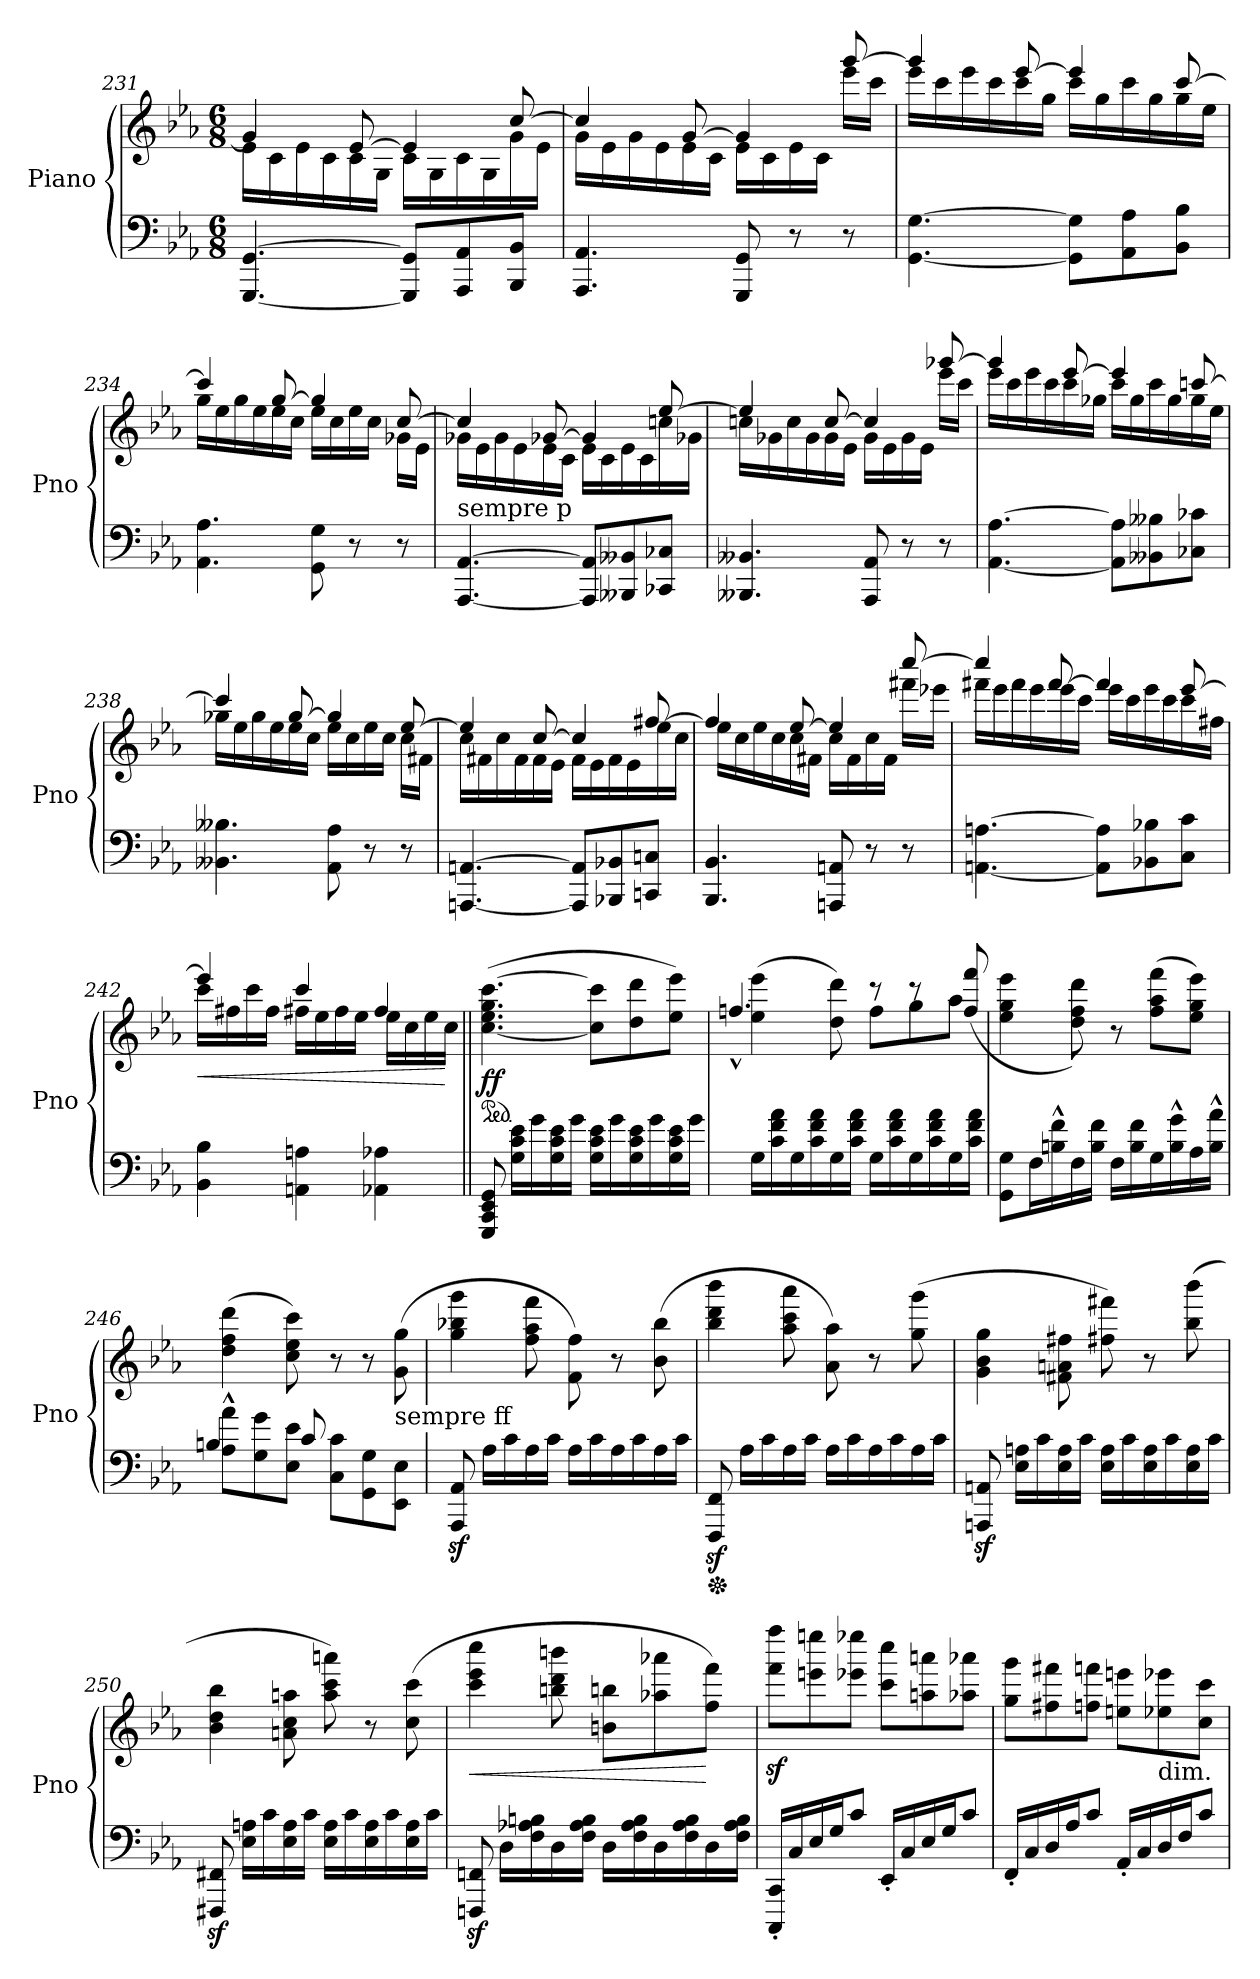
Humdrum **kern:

**kern	**kern	**dynam
*part1	*part1	*part1
*staff2	*staff1	*staff1/2
*I"Piano	*	*
*I'Pno	*	*
!!LO:LB:g=z
*clefF4	*clefG2	*
*k[b-e-a-]	*k[b-e-a-]	*
*E-:	*E-:	*
*M6/8	*M6/8	*
=231	=231	=231
*	*^	*
[4.GGG/ [4.GG/	4g/]	16e-\LL	.
.	.	16c\	.
.	.	16e-\	.
.	.	16c\	.
.	[8e-/	16c\	.
.	.	16G\JJ	.
8GGG/] 8GG/]L	4e-/]	16c\LL	.
.	.	16G\	.
8AAA-/ 8AA-/	.	16c\	.
.	.	16G\	.
8BBB-/ 8BB-/J	[8cc/	16g\	.
.	.	16e-\JJ	.
=232	=232	=232	=232
4.AAA-/ 4.AA-/	4cc/]	16g\LL	.
.	.	16e-\	.
.	.	16g\	.
.	.	16e-\	.
.	[8g/	16e-\	.
.	.	16c\JJ	.
8GGG/ 8GG/	4g/]	16e-\LL	.
.	.	16c\	.
8r	.	16e-\	.
.	.	16c\JJ	.
8r	[8ggg/	16eee-\LL	.
.	.	16ccc\JJ	.
=233	=233	=233	=233
[4.GG\ [4.G\	4ggg/]	16eee-\LL	.
.	.	16ccc\	.
.	.	16eee-\	.
.	.	16ccc\	.
.	[8eee-/	16ccc\	.
.	.	16gg\JJ	.
8GG\] 8G\]L	4eee-/]	16ccc\LL	.
.	.	16gg\	.
8AA-\ 8A-\	.	16ccc\	.
.	.	16gg\	.
8BB-\ 8B-\J	[8ccc/	16gg\	.
.	.	16ee-\JJ	.
=234	=234	=234	=234
4.AA-\ 4.A-\	4ccc/]	16gg\LL	.
.	.	16ee-\	.
.	.	16gg\	.
.	.	16ee-\	.
.	[8gg/	16ee-\	.
.	.	16cc\JJ	.
8GG\ 8G\	4gg/]	16ee-\LL	.
.	.	16cc\	.
8r	.	16ee-\	.
.	.	16cc\JJ	.
8r	[8cc/	16g-X\LL	.
.	.	16e-\JJ	.
!!LO:PB:g=z	!!
=235	=235	=235	=235
!LO:TX:a:t=sempre p	!	!	!
[4.AAA-/ [4.AA-/	4cc/]	16g-X\LL	.
.	.	16e-\	.
.	.	16g-\	.
.	.	16e-\	.
.	[8g-X/	16e-\	.
.	.	16c\JJ	.
8AAA-/] 8AA-/]L	4g-/]	16e-\LL	.
.	.	16c\	.
8BBB--X/ 8BB--X/	.	16e-\	.
.	.	16c\	.
8CC-X/ 8C-X/J	[8ee-/	16ccn\	.
.	.	16g-X\JJ	.
=236	=236	=236	=236
4.BBB--X/ 4.BB--X/	4ee-/]	16ccn\LL	.
.	.	16g-X\	.
.	.	16cc\	.
.	.	16g-\	.
.	[8cc/	16g-\	.
.	.	16e-\JJ	.
8AAA-/ 8AA-/	4cc/]	16g-\LL	.
.	.	16e-\	.
8r	.	16g-\	.
.	.	16e-\JJ	.
8r	[8ggg-X/	16eee-\LL	.
.	.	16ccc\JJ	.
=237	=237	=237	=237
[4.AA-\ [4.A-\	4ggg-/]	16eee-\LL	.
.	.	16ccc\	.
.	.	16eee-\	.
.	.	16ccc\	.
.	[8eee-/	16ccc\	.
.	.	16gg-X\JJ	.
8AA-\] 8A-\]L	4eee-/]	16ccc\LL	.
.	.	16gg-\	.
8BB--X\ 8B--X\	.	16ccc\	.
.	.	16gg-\	.
8C-X\ 8c-X\J	[8cccn/	16gg-\	.
.	.	16ee-\JJ	.
!!LO:LB:g=z	!!
=238	=238	=238	=238
4.BB--X\ 4.B--X\	4ccc/]	16gg-X\LL	.
.	.	16ee-\	.
.	.	16gg-\	.
.	.	16ee-\	.
.	[8gg-/	16ee-\	.
.	.	16cc\JJ	.
8AA-\ 8A-\	4gg-/]	16ee-\LL	.
.	.	16cc\	.
8r	.	16ee-\	.
.	.	16cc\JJ	.
8r	[8ee-/	16cc\LL	.
.	.	16f#X\JJ	.
=239	=239	=239	=239
[4.AAAn/ [4.AAn/	4ee-/]	16cc\LL	.
.	.	16f#X\	.
.	.	16cc\	.
.	.	16f#\	.
.	[8cc/	16f#\	.
.	.	16e-\JJ	.
8AAA/] 8AA/]L	4cc/]	16f#\LL	.
.	.	16e-\	.
8BBB-X/ 8BB-X/	.	16f#\	.
.	.	16e-\	.
8CCn/ 8Cn/J	[8ff#X/	16ee-\	.
.	.	16cc\JJ	.
=240	=240	=240	=240
4.BBB-/ 4.BB-/	4ff#/]	16ee-\LL	.
.	.	16cc\	.
.	.	16ee-\	.
.	.	16cc\	.
.	[8ee-/	16cc\	.
.	.	16f#X\JJ	.
8AAAn/ 8AAn/	4ee-/]	16cc\LL	.
.	.	16f#\	.
8r	.	16cc\	.
.	.	16f#\JJ	.
8r	[8cccc/	16fff#X\LL	.
.	.	16eee-X\JJ	.
!!LO:LB:g=z	!!
=241	=241	=241	=241
[4.AAn\ [4.An\	4cccc/]	16fff#X\LL	.
.	.	16eee-\	.
.	.	16fff#\	.
.	.	16eee-\	.
.	[8fff#/	16eee-\	.
.	.	16ccc\JJ	.
8AA\] 8A\]L	4fff#/]	16eee-\LL	.
.	.	16ccc\	.
8BB-X\ 8B-X\	.	16eee-\	.
.	.	16ccc\	.
8C\ 8c\J	[8eee-/	16ccc\	.
.	.	16ff#X\JJ	.
=242	=242	=242	=242
!	!	!	!LO:HP:b
4BB-\ 4B-\	4eee-/]	16ccc\LL	<
.	.	16ff#X\	.
.	.	16ccc\	.
.	.	16ff#\JJ	.
4AAn\ 4An\	4ccc/	16ff#X\LL	.
.	.	16ee-\	.
.	.	16ff#\	.
.	.	16ee-\JJ	.
4AA-X\ 4A-X\	4ff#/	16ee-\LL	.
.	.	16cc\	.
.	.	16ee-\	.
.	.	16cc\JJ	[
*	*v	*v	*
=243||	=243||	=243||
*	*ped	*
*	*^	*
!	!	!	!LO:DY:b
*	*v	*v	*
8GGG/ 8CC/ 8EE-/ 8GG/	([4.cc\ 4.ee-\ 4.gg\ [4.ccc\	ff
16G\ 16c\ 16e-\LL	.	.
16g\	.	.
16G\ 16c\ 16e-\	.	.
16g\JJ	.	.
16G\ 16c\ 16e-\LL	8cc\] 8ccc\]L	.
16g\	.	.
16G\ 16c\ 16e-\	8dd\ 8ddd\	.
16g\	.	.
16G\ 16c\ 16e-\	8ee-\ 8eee-\J)	.
16g\JJ	.	.
!!LO:PB:g=z
=244	=244	=244
*	*^	*
16G\LL	(4ee-\ 4eee-\	4.ffn^^/	.
16c\ 16f\ 16a-\	.	.	.
16G\	.	.	.
16c\ 16f\ 16a-\	.	.	.
16G\	8dd\ 8ddd\)	.	.
16c\ 16f\ 16a-\JJ	.	.	.
16G\LL	8ff\L	8rccc	.
16c\ 16f\ 16a-\	.	.	.
16G\	8gg\	8rccc	.
16c\ 16f\ 16a-\	.	.	.
16G\	8aa-\J	(8ff/ 8fff/	.
16c\ 16f\ 16a-\JJ	.	.	.
*	*v	*v	*
!!LO:PB:g=z
=245	=245	=245
8GG\ 8G\L	4ee-\ 4gg\ 4eee-\	.
16F\L	.	.
16Bn\^^ 16f\^^	.	.
16F\	8dd\ 8ff\ 8ddd\)	.
16B\ 16f\JJ	.	.
16F\LL	8r	.
16B\ 16f\	.	.
16G\	(8ff\ 8aa-\ 8fff\L	.
16B\^^ 16g\^^	.	.
16A-\	8ee-\ 8gg\ 8eee-\J)	.
16B\^^ 16a-\^^JJ	.	.
=246	=246	=246
*^	*	*
8A-\^^ 8a-\^^L	4Bn/	(4dd\ 4ff\ 4ddd\	.
8G\ 8g\	.	.	.
8E-\ 8e-\J	8c/	8cc\ 8ee-\ 8ccc\)	.
8C\ 8c\L	4.ryy	8r	.
8GG\ 8G\	.	8r	.
!	!	!LO:TX:b:t=sempre ff	!
8EE-\ 8E-\J	.	(8g\ 8gg\	.
*v	*v	*	*
=247	=247	=247
8AAA-/z< 8AA-/z<	4gg\ 4bb-X\ 4ggg\	.
16A-\LL	.	.
16c\	.	.
16A-\	8ff\ 8aa-\ 8fff\	.
16c\JJ	.	.
16A-\LL	8f\ 8ff\)	.
16c\	.	.
16A-\	8r	.
16c\	.	.
16A-\	(8b-\ 8bb-\	.
16c\JJ	.	.
!!LO:PB:g=z
=248	=248	=248
*Xped	*	*
8FFF/z< 8FF/z<	4bb-\ 4ddd\ 4bbb-\	.
16A-\LL	.	.
16c\	.	.
16A-\	8aa-\ 8ccc\ 8aaa-\	.
16c\JJ	.	.
16A-\LL	8a-\ 8aa-\)	.
16c\	.	.
16A-\	8r	.
16c\	.	.
16A-\	(8gg\ 8ggg\	.
16c\JJ	.	.
!!LO:PB:g=z
=249	=249	=249
8AAAn/z< 8AAn/z<	4g\ 4b-\ 4gg\	.
16E-\ 16An\LL	.	.
16c\	.	.
16E-\ 16A\	8f#X\ 8an\ 8ff#X\	.
16c\JJ	.	.
16E-\ 16A\LL	8ff#X\ 8fff#X\)	.
16c\	.	.
16E-\ 16A\	8r	.
16c\	.	.
16E-\ 16A\	(8bb-\ 8bbb-\	.
16c\JJ	.	.
=250	=250	=250
8FFF#X/z< 8FF#X/z<	4b-\ 4dd\ 4bb-\	.
16E-\ 16An\LL	.	.
16c\	.	.
16E-\ 16A\	8an\ 8cc\ 8aan\	.
16c\JJ	.	.
16E-\ 16A\LL	8aa\ 8ccc\ 8aaan\)	.
16c\	.	.
16E-\ 16A\	8r	.
16c\	.	.
16E-\ 16A\	(8cc\ 8ccc\	.
16c\JJ	.	.
=251	=251	=251
!	!	!LO:HP:b
8FFFn/z< 8FFn/z<	4ccc\ 4eee-\ 4cccc\	<
16D\LL	.	.
16F\ 16A-X\ 16Bn\	.	.
16D\	8bbn\ 8ddd\ 8bbbn\	.
16F\ 16A-\ 16B\JJ	.	.
16D\LL	8bn\ 8bbn\L	.
16F\ 16A-\ 16B\	.	.
16D\	8aa-X\ 8aaa-X\	.
16F\ 16A-\ 16B\	.	.
16D\	8ff\ 8fff\J)	[
16F\ 16A-\ 16B\JJ	.	.
!!LO:PB:g=z
=252	=252	=252
16CCC/' 16CC/'LL	8fff\z< 8ffff\z<L	.
16C/	.	.
16E-/	8eeen\ 8eeeen\	.
16G/J	.	.
8c/J	8eee-X\ 8eeee-X\J	.
16EE-'/LL	8ccc\ 8cccc\L	.
16C/	.	.
16E-/	8aan\ 8aaan\	.
16G/J	.	.
8c/J	8aa-X\ 8aaa-X\J	.
=253	=253	=253
16FF'/LL	8gg\ 8ggg\L	.
16C/	.	.
16D/	8ff#X\ 8fff#X\	.
16A-/J	.	.
8c/J	8ffn\ 8fffn\J	.
16AA-'/LL	8een\ 8eeen\L	.
16C/	.	.
!	!LO:TX:b:t=dim.	!
16D/	8ee-X\ 8eee-X\	.
16F/J	.	.
8c/J	8cc\ 8ccc\J	.
=	=	=
*-	*-	*-
